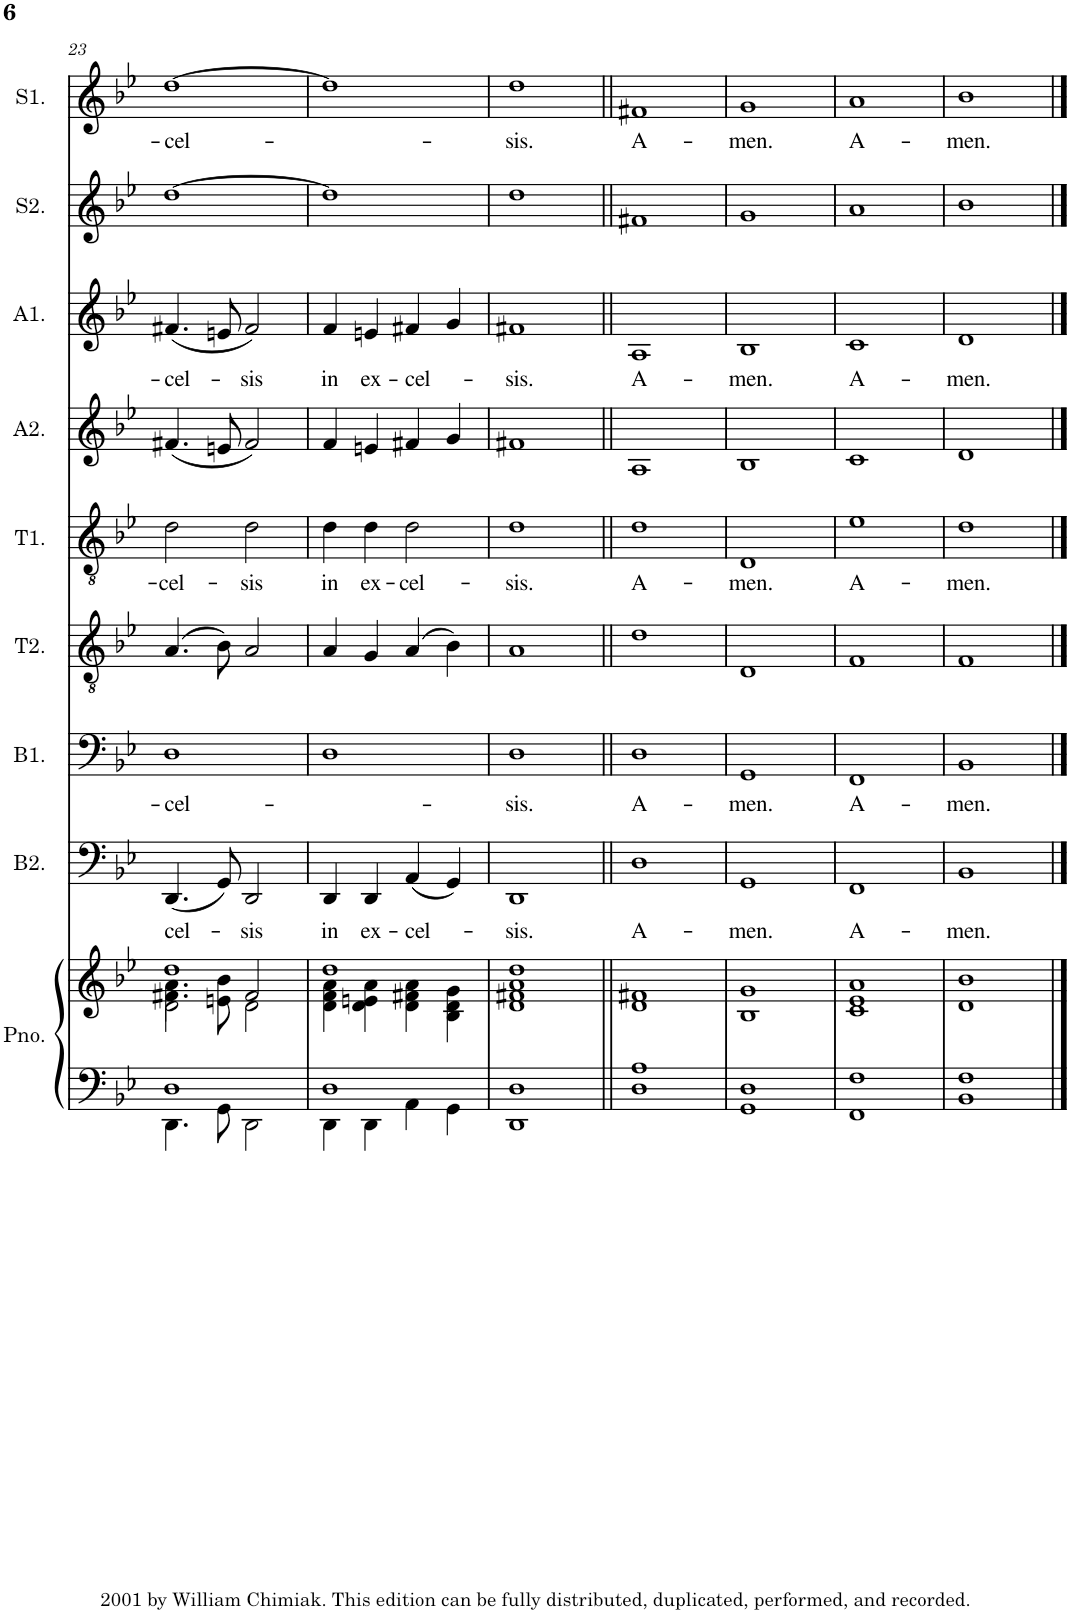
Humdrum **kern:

**kern	**kern	**kern	**text	**kern	**text	**kern	**kern	**text	**kern	**kern	**text	**kern	**kern	**text
*part9	*part9	*part8	*part8	*part7	*part7	*part6	*part5	*part5	*part4	*part3	*part3	*part2	*part1	*part1
*staff10	*staff9	*staff8	*staff8	*staff7	*staff7	*staff6	*staff5	*staff5	*staff4	*staff3	*staff3	*staff2	*staff1	*staff1
*I"Piano (for rehearsal only)	*	*I"Bass2	*	*I"Bass1	*	*I"Tenor2	*I"Tenor1	*	*I"Alto2	*I"Alto1	*	*I"Soprano2	*I"Soprano1	*
*I'Pno.	*	*I'B2.	*	*I'B1.	*	*I'T2.	*I'T1.	*	*I'A2.	*I'A1.	*	*I'S2.	*I'S1.	*
!!LO:PB:g=z
*clefF4	*clefG2	*clefF4	*	*clefF4	*	*clefGv2	*clefGv2	*	*clefG2	*clefG2	*	*clefG2	*clefG2	*
*k[b-e-]	*k[b-e-]	*k[b-e-]	*	*k[b-e-]	*	*k[b-e-]	*k[b-e-]	*	*k[b-e-]	*k[b-e-]	*	*k[b-e-]	*k[b-e-]	*
*M2/2	*M2/2	*M2/2	*	*M2/2	*	*M2/2	*M2/2	*	*M2/2	*M2/2	*	*M2/2	*M2/2	*
=23	=23	=23	=23	=23	=23	=23	=23	=23	=23	=23	=23	=23	=23	=23
*^	*^	*	*	*	*	*	*	*	*	*	*	*	*	*
*	*	*	*^	*	*	*	*	*	*	*	*	*	*	*	*	*
!	!	!	!	!	!	!LO:LY:b	!	!LO:LY:b	!	!	!LO:LY:b	!	!	!LO:LY:b	!	!	!LO:LY:b
1D	4.DD\	1dd	4.f#X\ 4.a\	2d\	(4.DD/	-cel-	1D	-cel-	(4.A/	2d\	-cel-	(4.f#X/	(4.f#X/	-cel-	[1dd	[1dd	-cel-
.	8GG\	.	8en\ 8b-\	.	8GG/)	.	.	.	8B-\)	.	.	8en/	8en/	.	.	.	.
!	!	!	!	!	!	!LO:LY:b	!	!	!	!	!LO:LY:b	!	!	!LO:LY:b	!	!	!
.	2DD\	.	2f#/	2d\	2DD/	-sis	.	.	2A/	2d\	-sis	2f#/)	2f#/)	-sis	.	.	.
=24	=24	=24	=24	=24	=24	=24	=24	=24	=24	=24	=24	=24	=24	=24	=24	=24	=24
!	!	!	!	!	!	!LO:LY:b	!	!	!	!	!LO:LY:b	!	!	!LO:LY:b	!	!	!
*	*	*	*v	*v	*	*	*	*	*	*	*	*	*	*	*	*	*
1D	4DD\	1dd	4d\ 4f\ 4a\	4DD/	in	1D	.	4A/	4d\	in	4f/	4f/	in	1dd]	1dd]	.
!	!	!	!	!	!LO:LY:b	!	!	!	!	!LO:LY:b	!	!	!LO:LY:b	!	!	!
.	4DD\	.	4d\ 4en\ 4a\	4DD/	ex-	.	.	4G/	4d\	ex-	4en/	4en/	ex-	.	.	.
!	!	!	!	!	!LO:LY:b	!	!	!	!	!LO:LY:b	!	!	!LO:LY:b	!	!	!
.	4AA\	.	4d\ 4f#X\ 4a\	(4AA/	-cel-	.	.	(4A/	2d\	-cel-	4f#X/	4f#X/	-cel-	.	.	.
.	4GG\	.	4B-\ 4d\ 4g\	4GG/)	.	.	.	4B-\)	.	.	4g/	4g/	.	.	.	.
=25	=25	=25	=25	=25	=25	=25	=25	=25	=25	=25	=25	=25	=25	=25	=25	=25
!	!	!	!	!	!LO:LY:b	!	!LO:LY:b	!	!	!LO:LY:b	!	!	!LO:LY:b	!	!	!LO:LY:b
*v	*v	*	*	*	*	*	*	*	*	*	*	*	*	*	*	*
*	*v	*v	*	*	*	*	*	*	*	*	*	*	*	*	*
1DD 1D	1d 1f#X 1a 1dd	1DD	-sis.	1D	-sis.	1A	1d	-sis.	1f#X	1f#X	-sis.	1dd	1dd	-sis.
=26||	=26||	=26||	=26||	=26||	=26||	=26||	=26||	=26||	=26||	=26||	=26||	=26||	=26||	=26||
!	!	!	!LO:LY:b	!	!LO:LY:b	!	!	!LO:LY:b	!	!	!LO:LY:b	!	!	!LO:LY:b
1D 1A	1d 1f#X	1D	A-	1D	A-	1d	1d	A-	1A	1A	A-	1f#X	1f#X	A-
=27	=27	=27	=27	=27	=27	=27	=27	=27	=27	=27	=27	=27	=27	=27
!	!	!	!LO:LY:b	!	!LO:LY:b	!	!	!LO:LY:b	!	!	!LO:LY:b	!	!	!LO:LY:b
1GG 1D	1B- 1g	1GG	-men.	1GG	-men.	1D	1D	-men.	1B-	1B-	-men.	1g	1g	-men.
=28	=28	=28	=28	=28	=28	=28	=28	=28	=28	=28	=28	=28	=28	=28
!	!	!	!LO:LY:b	!	!LO:LY:b	!	!	!LO:LY:b	!	!	!LO:LY:b	!	!	!LO:LY:b
1FF 1F	1c 1e- 1a	1FF	A-	1FF	A-	1F	1e-	A-	1c	1c	A-	1a	1a	A-
=29	=29	=29	=29	=29	=29	=29	=29	=29	=29	=29	=29	=29	=29	=29
!	!	!	!LO:LY:b	!	!LO:LY:b	!	!	!LO:LY:b	!	!	!LO:LY:b	!	!	!LO:LY:b
1BB- 1F	1d 1b-	1BB-	-men.	1BB-	-men.	1F	1d	-men.	1d	1d	-men.	1b-	1b-	-men.
==	==	==	==	==	==	==	==	==	==	==	==	==	==	==
*-	*-	*-	*-	*-	*-	*-	*-	*-	*-	*-	*-	*-	*-	*-
